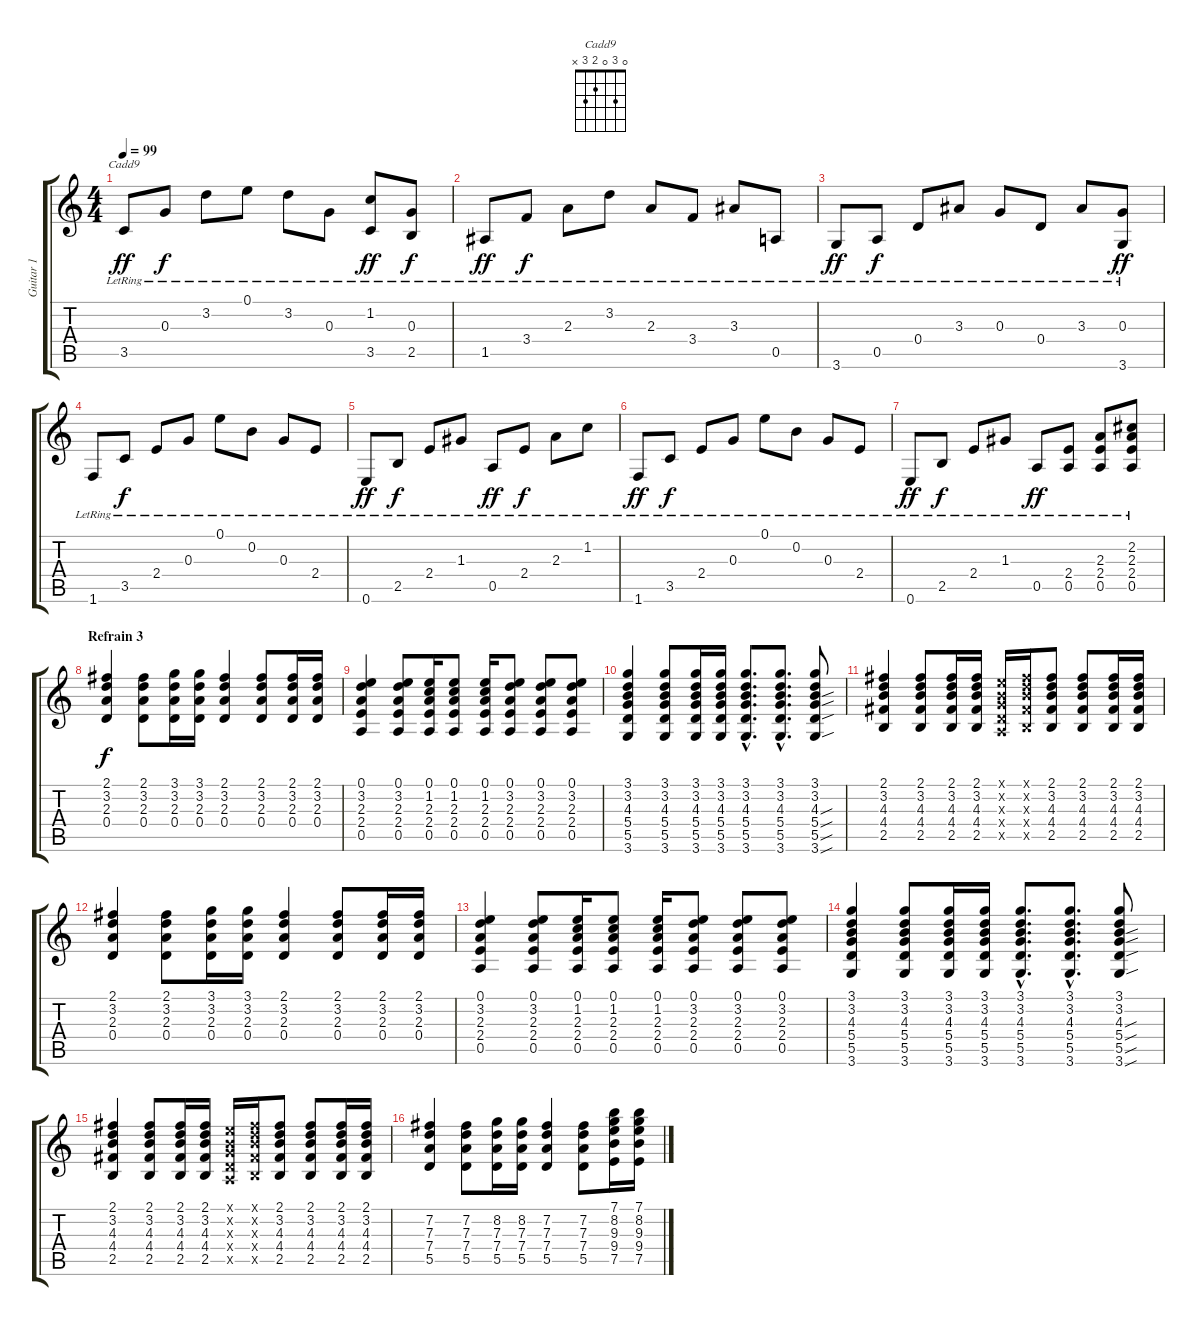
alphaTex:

\track ("Guitar 1" "Guitar 1") {instrument electricguitarjazz}
\staff {score tabs}
\tuning (E4 B3 G3 D3 A2 E2) {hide}
\chord ("Cadd9" 0 3 0 2 3 x)
\ts (4 4)
\tempo 99
\clef g2
\ks c
3.5{lr}.8{ch "Cadd9" dy ff} 0.3{lr}.8{dy f} 3.2{lr}.8 0.1{lr}.8 3.2{lr}.8 0.3{lr}.8 (1.2{lr} 3.5{lr}).8{dy ff} (0.3{lr} 2.5{lr}).8{dy f} |
1.5{lr}.8{dy ff} 3.4{lr}.8{dy f} 2.3{lr}.8 3.2{lr}.8 2.3{lr}.8 3.4{lr}.8 3.3{lr}.8 0.5{lr}.8 |
3.6{lr}.8{dy ff} 0.5{lr}.8{dy f} 0.4{lr}.8 3.3{lr}.8 0.3{lr}.8 0.4{lr}.8 3.3{lr}.8 (0.3{lr} 3.6{lr}).8{dy ff} |
1.6{lr}.8 3.5{lr}.8{dy f} 2.4{lr}.8 0.3{lr}.8 0.1{lr}.8 0.2{lr}.8 0.3{lr}.8 2.4{lr}.8 |
0.6{lr}.8{dy ff} 2.5{lr}.8{dy f} 2.4{lr}.8 1.3{lr}.8 0.5{lr}.8{dy ff} 2.4{lr}.8{dy f} 2.3{lr}.8 1.2{lr}.8 |
1.6{lr}.8{dy ff} 3.5{lr}.8{dy f} 2.4{lr}.8 0.3{lr}.8 0.1{lr}.8 0.2{lr}.8 0.3{lr}.8 2.4{lr}.8 |
0.6{lr}.8{dy ff volume 10} 2.5{lr}.8{dy f} 2.4{lr}.8 1.3{lr}.8 0.5{lr}.8{dy ff} (2.4{lr} 0.5).8 (2.3{lr} 2.4{lr} 0.5{lr}).8 (2.2{lr} 2.3{lr} 2.4{lr} 0.5{lr}).8 |
\section ("" "Refrain 3")
(2.1 3.2 2.3 0.4).4{dy f volume 10} (2.1 3.2 2.3 0.4).8 (3.1 3.2 2.3 0.4).16 (3.1 3.2 2.3 0.4).16 (2.1 3.2 2.3 0.4).4 (2.1 3.2 2.3 0.4).8 (2.1 3.2 2.3 0.4).16 (2.1 3.2 2.3 0.4).16 |
(0.1 3.2 2.3 2.4 0.5).4 (0.1 3.2 2.3 2.4 0.5).8 (0.1 1.2 2.3 2.4 0.5).16 (0.1 1.2 2.3 2.4 0.5).8 (0.1 1.2 2.3 2.4 0.5).16 (0.1 3.2 2.3 2.4 0.5).8 (0.1 3.2 2.3 2.4 0.5).8 (0.1 3.2 2.3 2.4 0.5).8 |
(3.1 3.2 4.3 5.4 5.5 3.6).4 (3.1 3.2 4.3 5.4 5.5 3.6).8 (3.1 3.2 4.3 5.4 5.5 3.6).16 (3.1 3.2 4.3 5.4 5.5 3.6).16 (3.1{hac} 3.2{hac} 4.3{hac} 5.4{hac} 5.5{hac} 3.6{hac}).8{d} (3.1{hac} 3.2{hac} 4.3{hac} 5.4{hac} 5.5{hac} 3.6{hac}).8{d} (3.1 3.2 4.3{sou} 5.4{sou} 5.5{sou} 3.6{sou}).8 |
(2.1 3.2 4.3 4.4 2.5).4 (2.1 3.2 4.3 4.4 2.5).8 (2.1 3.2 4.3 4.4 2.5).16 (2.1 3.2 4.3 4.4 2.5).16 (0.1{x} 0.2{x} 0.3{x} 0.4{x} 0.5{x}).16 (2.1{x} 3.2{x} 4.3{x} 4.4{x} 2.5{x}).16 (2.1 3.2 4.3 4.4 2.5).8 (2.1 3.2 4.3 4.4 2.5).8 (2.1 3.2 4.3 4.4 2.5).16 (2.1 3.2 4.3 4.4 2.5).16 |
(2.1 3.2 2.3 0.4).4 (2.1 3.2 2.3 0.4).8 (3.1 3.2 2.3 0.4).16 (3.1 3.2 2.3 0.4).16 (2.1 3.2 2.3 0.4).4 (2.1 3.2 2.3 0.4).8 (2.1 3.2 2.3 0.4).16 (2.1 3.2 2.3 0.4).16 |
(0.1 3.2 2.3 2.4 0.5).4 (0.1 3.2 2.3 2.4 0.5).8 (0.1 1.2 2.3 2.4 0.5).16 (0.1 1.2 2.3 2.4 0.5).8 (0.1 1.2 2.3 2.4 0.5).16 (0.1 3.2 2.3 2.4 0.5).8 (0.1 3.2 2.3 2.4 0.5).8 (0.1 3.2 2.3 2.4 0.5).8 |
(3.1 3.2 4.3 5.4 5.5 3.6).4 (3.1 3.2 4.3 5.4 5.5 3.6).8 (3.1 3.2 4.3 5.4 5.5 3.6).16 (3.1 3.2 4.3 5.4 5.5 3.6).16 (3.1{hac} 3.2{hac} 4.3{hac} 5.4{hac} 5.5{hac} 3.6{hac}).8{d} (3.1{hac} 3.2{hac} 4.3{hac} 5.4{hac} 5.5{hac} 3.6{hac}).8{d} (3.1 3.2 4.3{sou} 5.4{sou} 5.5{sou} 3.6{sou}).8 |
(2.1 3.2 4.3 4.4 2.5).4 (2.1 3.2 4.3 4.4 2.5).8 (2.1 3.2 4.3 4.4 2.5).16 (2.1 3.2 4.3 4.4 2.5).16 (0.1{x} 0.2{x} 0.3{x} 0.4{x} 0.5{x}).16 (2.1{x} 3.2{x} 4.3{x} 4.4{x} 2.5{x}).16 (2.1 3.2 4.3 4.4 2.5).8 (2.1 3.2 4.3 4.4 2.5).8 (2.1 3.2 4.3 4.4 2.5).16 (2.1 3.2 4.3 4.4 2.5).16 |
(7.2 7.3 7.4 5.5).4 (7.2 7.3 7.4 5.5).8 (8.2 7.3 7.4 5.5).16 (8.2 7.3 7.4 5.5).16 (7.2 7.3 7.4 5.5).4 (7.2 7.3 7.4 5.5).8 (7.1 8.2 9.3 9.4 7.5).16 (7.1 8.2 9.3 9.4 7.5).16
